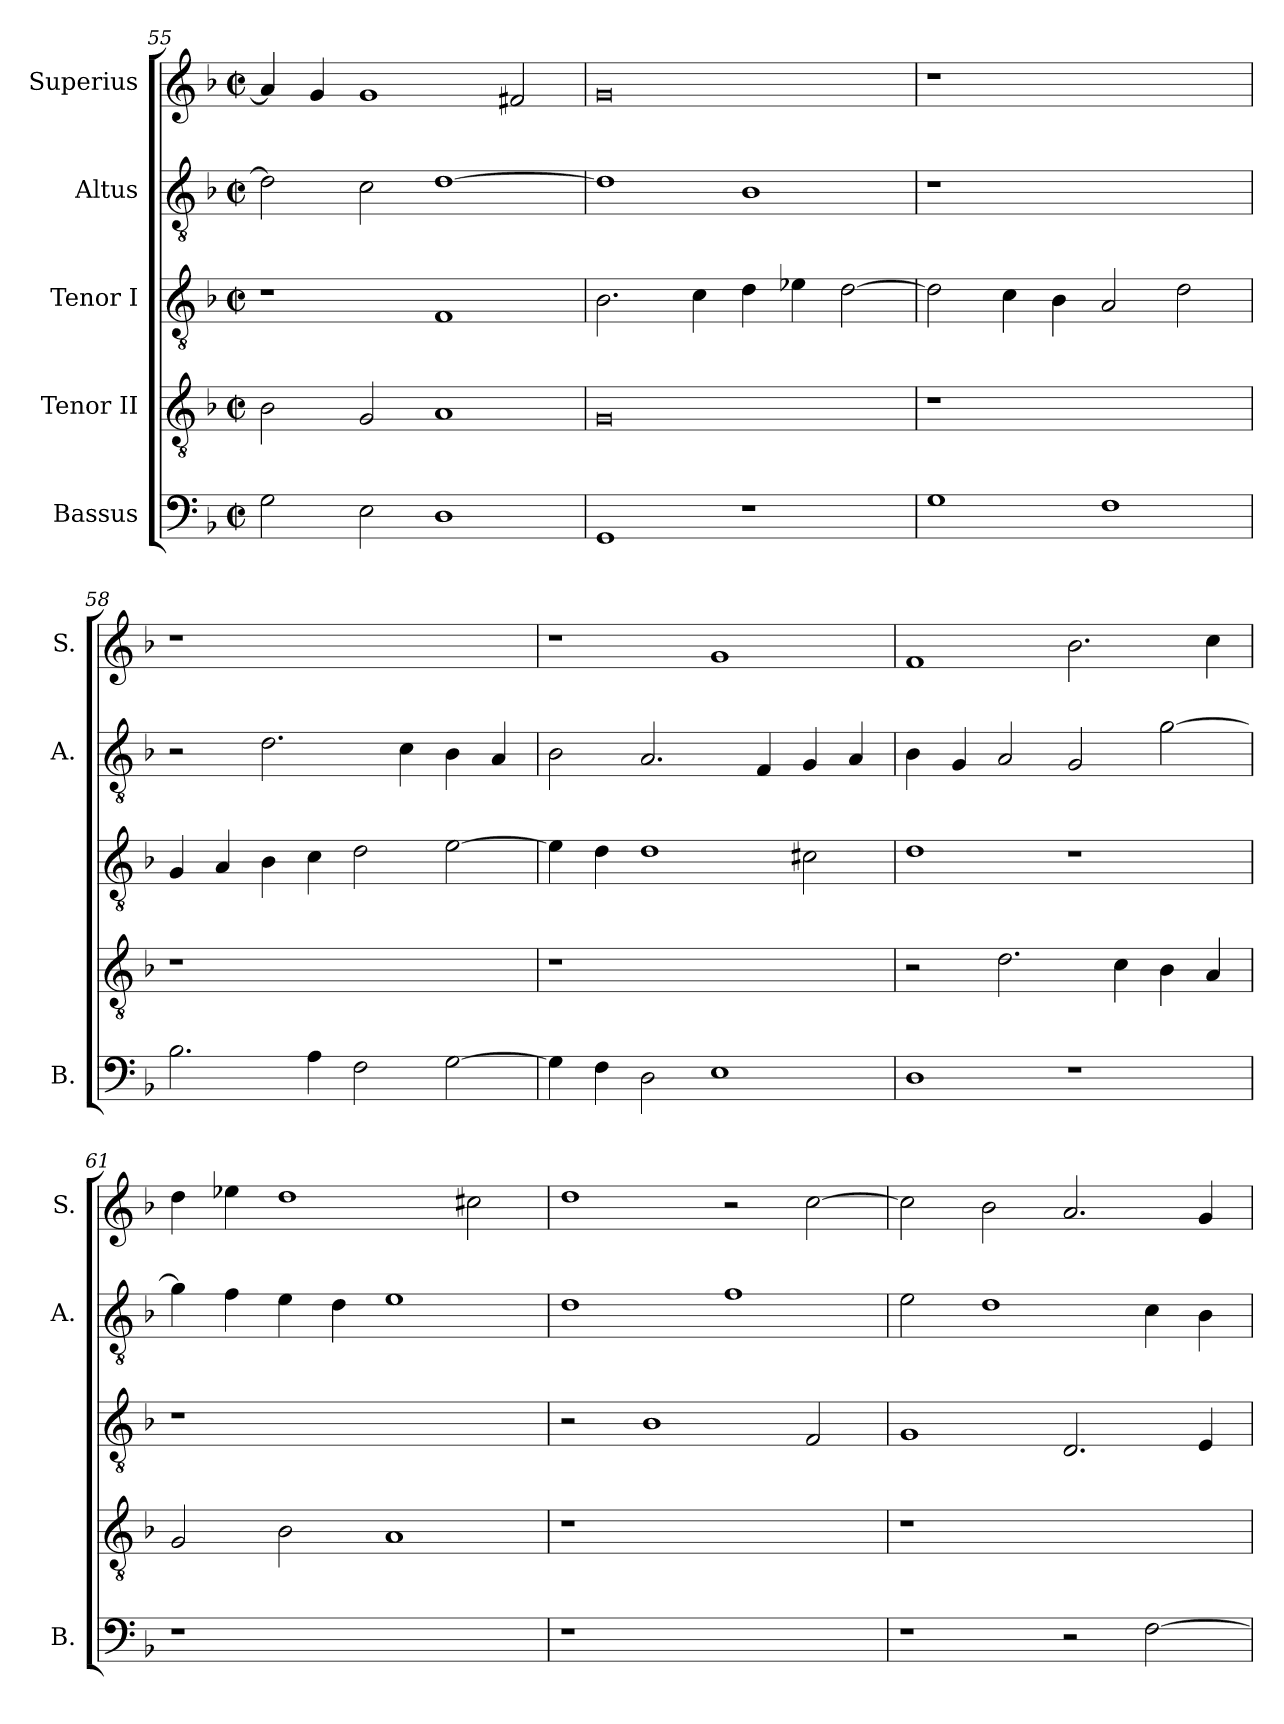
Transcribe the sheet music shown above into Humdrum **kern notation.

**kern	**kern	**kern	**kern	**kern
*part5	*part4	*part3	*part2	*part1
*staff5	*staff4	*staff3	*staff2	*staff1
*I"Bassus	*I"Tenor II	*I"Tenor I	*I"Altus	*I"Superius
*I'B.	*	*	*I'A.	*I'S.
*clefF4	*clefGv2	*clefGv2	*clefGv2	*clefG2
*	*ITrd7c12	*ITrd7c12	*ITrd7c12	*
*k[b-]	*k[b-]	*k[b-]	*k[b-]	*k[b-]
*F:	*F:	*F:	*F:	*F:
*M2/2	*M2/2	*M2/2	*M2/2	*M2/2
*met(c|)	*met(c|)	*met(c|)	*met(c|)	*met(c|)
=55	=55	=55	=55	=55
2Gi\	2BB-i\	1r	2Di\]	4ai/]
.	.	.	.	4gi/
2Ei\	2GGi/	.	2Ci\	1gi
1Di	1AAi	1FFi	[>1Di	.
.	.	.	.	2f#Xi/
=56	=56	=56	=56	=56
1GGi	0GGi	2.BB-i\	1Di]	0gi
.	.	4Ci\	.	.
1r	.	4Di\	1BB-i	.
.	.	4E-Xi\	.	.
.	.	[>2Di\	.	.
=57	=57	=57	=57	=57
!	!LO:N:vis=1	!	!LO:N:vis=1	!LO:N:vis=1
1Gi	1r	2Di\]	1r	1r
.	.	4Ci\	.	.
.	.	4BB-i\	.	.
1Fi	1ryy	2AAi/	1ryy	1ryy
.	.	2Di\	.	.
!!LO:LB:g=z
=58	=58	=58	=58	=58
!	!LO:N:vis=1	!	!	!LO:N:vis=1
2.B-i\	1r	4GGi/	2r	1r
.	.	4AAi/	.	.
.	.	4BB-i\	2.Di\	.
4Ai\	.	4Ci\	.	.
2Fi\	1ryy	2Di\	.	1ryy
.	.	.	4Ci\	.
[>2Gi\	.	[>2Ei\	4BB-i\	.
.	.	.	4AAi/	.
=59	=59	=59	=59	=59
!	!LO:N:vis=1	!	!	!
4Gi\]	1r	4Ei\]	2BB-i\	1r
4Fi\	.	4Di\	.	.
2Di\	.	1Di	2.AAi/	.
1Ei	1ryy	.	.	1gi
.	.	.	4FFi/	.
.	.	2C#Xi\	4GGi/	.
.	.	.	4AAi/	.
=60	=60	=60	=60	=60
1Di	2r	1Di	4BB-i\	1fi
.	.	.	4GGi/	.
.	2.Di\	.	2AAi/	.
1r	.	1r	2GGi/	2.b-i\
.	4Ci\	.	.	.
.	4BB-i\	.	[>2Gi\	.
.	4AAi/	.	.	4cci\
=61	=61	=61	=61	=61
!LO:N:vis=1	!	!LO:N:vis=1	!	!
1r	2GGi/	1r	4Gi\]	4ddi\
.	.	.	4Fi\	4ee-Xi\
.	2BB-i\	.	4Ei\	1ddi
.	.	.	4Di\	.
1ryy	1AAi	1ryy	1Ei	.
.	.	.	.	2cc#Xi\
!!LO:PB:g=z
=62	=62	=62	=62	=62
!LO:N:vis=1	!LO:N:vis=1	!	!	!
1r	1r	2r	1Di	1ddi
.	.	1BB-i	.	.
1ryy	1ryy	.	1Fi	2r
.	.	2FFi/	.	[>2cci\
=63	=63	=63	=63	=63
!	!LO:N:vis=1	!	!	!
1r	1r	1GGi	2Ei\	2cci\]
.	.	.	1Di	2b-i\
2r	1ryy	2.DDi/	.	2.ai/
[>2Fi\	.	.	4Ci\	.
.	.	4EEi/	4BB-i\	4gi/
=	=	=	=	=
*-	*-	*-	*-	*-
